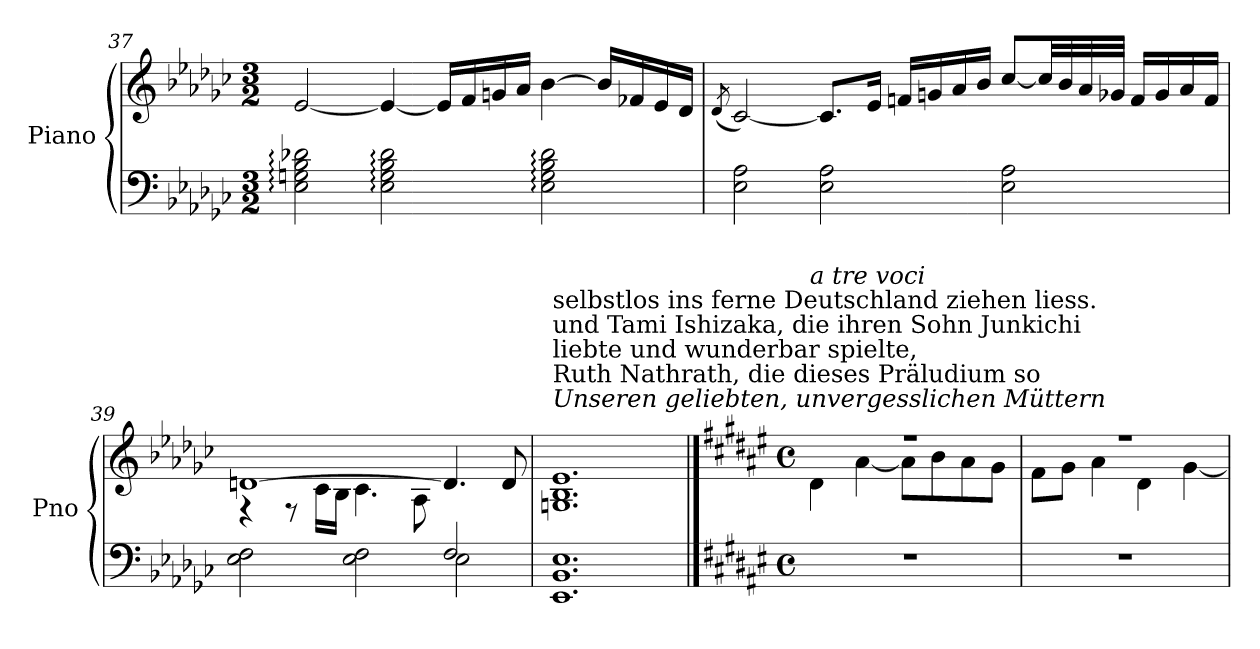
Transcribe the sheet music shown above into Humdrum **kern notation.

**kern	**kern
*part1	*part1
*staff2	*staff1
*I"Piano	*
*I'Pno	*
*clefF4	*clefG2
*k[b-e-a-d-g-c-]	*k[b-e-a-d-g-c-]
*M3/2	*M3/2
=37	=37
2E-\: 2Gn\: 2B-\: 2d-X\:	[2e-/
2E-\: 2G\: 2B-\: 2d-\:	4e-/_
.	16e-/LL]
.	16f/
.	16gn/
.	16a-/JJ
2E-\: 2G\: 2B-\: 2d-\:	[4b-\
.	16b-/LL]
.	16f-X/
.	16e-/
.	16d-/JJ
=38	=38
.	(<8qd-/
2E-\ 2A-\	[2c-/)
2E-\ 2A-\	8.c-/L]
.	16e-/Jk
.	16fn/LL
.	16gn/
.	16a-/
.	16b-/JJ
2E-\ 2A-\	[8cc-/L
.	32cc-/LL]
.	32b-/
.	32a-/
.	32g-X/JJJ
.	16f/LL
.	16g-/
.	16a-/
.	16f/JJ
=39	=39
*^	*^
1ryy	2E-\ 2F\	[1dn	4r
.	.	.	8r
.	.	.	16c-\LL
.	.	.	16B-\JJ
.	2E-\ 2F\	.	4.c-\
.	.	.	8A-\
2F/	2E-\	4.d/]	2ryy
.	.	8d/	.
*v	*v	*	*
=40	=40	=40
!	!LO:TX:a:i:t=Unseren geliebten, unvergesslichen Müttern	!
!	!LO:TX:a:t=Ruth Nathrath, die dieses Präludium so	!
!	!LO:TX:a:t=liebte und wunderbar spielte,	!
!	!LO:TX:a:t=und Tami Ishizaka, die ihren Sohn Junkichi	!
!	!LO:TX:a:t=selbstlos ins ferne Deutschland ziehen liess.	!
1.EE- 1.BB- 1.E-	1.e-	1.Gn 1.B-
==1	==1	==1
*k[f#c#g#d#a#e#]	*k[f#c#g#d#a#e#]	*
*M4/4	*M4/4	*
*met(c)	*met(c)	*
!	!LO:TX:a:i:t=a tre voci	!
1r	1r	4d#\
.	.	[4a#\
.	.	8a#\L]
.	.	8b\
.	.	8a#\
.	.	8g#\J
=2	=2	=2
1r	1r	8f#\L
.	.	8g#\J
.	.	4a#\
.	.	4d#\
.	.	[4g#\
*	*v	*v
=	=
*-	*-
